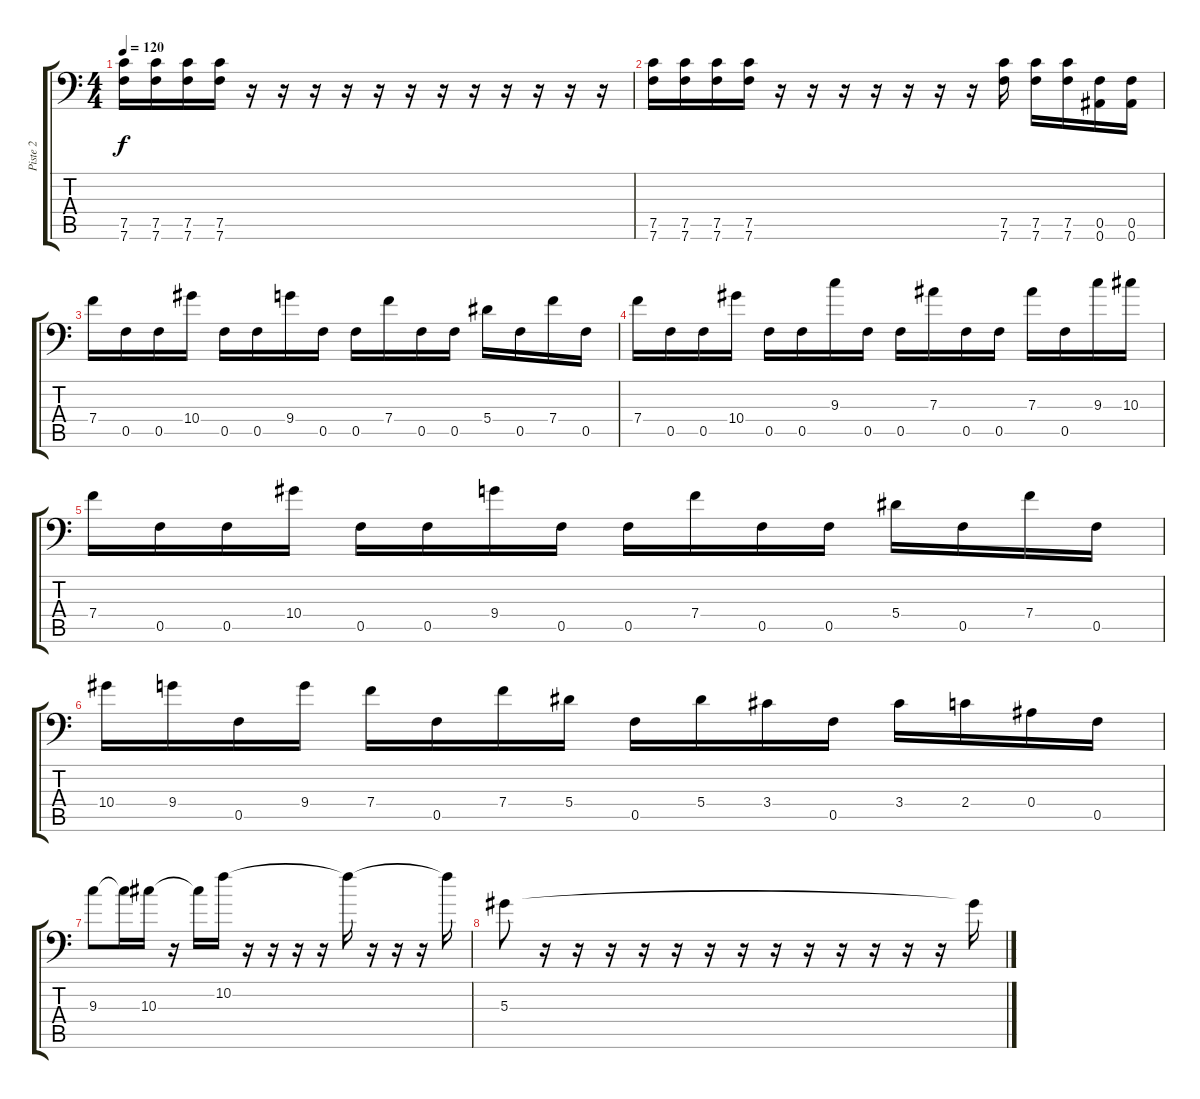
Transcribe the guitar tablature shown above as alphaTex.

\track ("Piste 2" "Piste 2") {instrument distortionguitar}
\staff {score tabs}
\tuning (C4 G3 Eb3 Bb2 F2 Bb1) {hide}
\ts (4 4)
\tempo 120
\clef f4
\ks c
(7.5 7.6).16{dy f} (7.5 7.6).16 (7.5 7.6).16 (7.5 7.6).16 r.16 r.16 r.16 r.16 r.16 r.16 r.16 r.16 r.16 r.16 r.16 r.16 |
(7.5 7.6).16 (7.5 7.6).16 (7.5 7.6).16 (7.5 7.6).16 r.16 r.16 r.16 r.16 r.16 r.16 r.16 (7.5 7.6).16 (7.5 7.6).16 (7.5 7.6).16 (0.5 0.6).16 (0.5 0.6).16 |
7.4.16 0.5.16 0.5.16 10.4.16 0.5.16 0.5.16 9.4.16 0.5.16 0.5.16 7.4.16 0.5.16 0.5.16 5.4.16 0.5.16 7.4.16 0.5.16 |
7.4.16 0.5.16 0.5.16 10.4.16 0.5.16 0.5.16 9.3.16 0.5.16 0.5.16 7.3.16 0.5.16 0.5.16 7.3.16 0.5.16 9.3.16 10.3.16 |
7.4.16 0.5.16 0.5.16 10.4.16 0.5.16 0.5.16 9.4.16 0.5.16 0.5.16 7.4.16 0.5.16 0.5.16 5.4.16 0.5.16 7.4.16 0.5.16 |
10.4.16 9.4.16 0.5.16 9.4.16 7.4.16 0.5.16 7.4.16 5.4.16 0.5.16 5.4.16 3.4.16 0.5.16 3.4.16 2.4.16 0.4.16 0.5.16 |
9.3.8 9.3{t}.16 10.3.16 r.16 10.3{t}.16 10.2.16 r.16 r.16 r.16 r.16 10.2{t}.16 r.16 r.16 r.16 10.2{t}.16 |
5.3.8 r.16 r.16 r.16 r.16 r.16 r.16 r.16 r.16 r.16 r.16 r.16 r.16 r.16 5.3{t}.16
